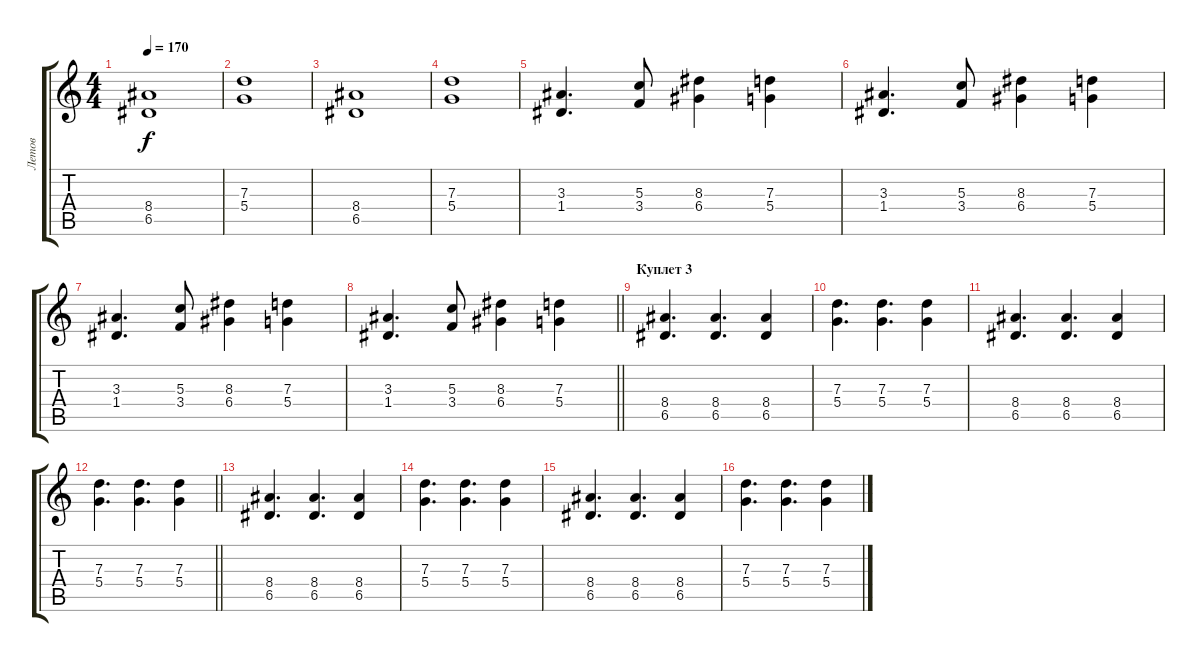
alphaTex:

\track ("Летов" "Летов") {instrument distortionguitar}
\staff {score tabs}
\tuning (E4 B3 G3 D3 A2 E2) {hide}
\ts (4 4)
\tempo 170
\clef g2
\ks c
(8.4 6.5).1{dy f} |
(7.3 5.4).1 |
(8.4 6.5).1 |
(7.3 5.4).1 |
(3.3 1.4).4{d} (5.3 3.4).8 (8.3 6.4).4 (7.3 5.4).4 |
(3.3 1.4).4{d} (5.3 3.4).8 (8.3 6.4).4 (7.3 5.4).4 |
(3.3 1.4).4{d} (5.3 3.4).8 (8.3 6.4).4 (7.3 5.4).4 |
\barLineRight lightlight
(3.3 1.4).4{d} (5.3 3.4).8 (8.3 6.4).4 (7.3 5.4).4 |
\section ("" "Куплет 3")
(8.4 6.5).4{d} (8.4 6.5).4{d} (8.4 6.5).4 |
(7.3 5.4).4{d} (7.3 5.4).4{d} (7.3 5.4).4 |
(8.4 6.5).4{d} (8.4 6.5).4{d} (8.4 6.5).4 |
\barLineRight lightlight
(7.3 5.4).4{d} (7.3 5.4).4{d} (7.3 5.4).4 |
(8.4 6.5).4{d} (8.4 6.5).4{d} (8.4 6.5).4 |
(7.3 5.4).4{d} (7.3 5.4).4{d} (7.3 5.4).4 |
(8.4 6.5).4{d} (8.4 6.5).4{d} (8.4 6.5).4 |
(7.3 5.4).4{d} (7.3 5.4).4{d} (7.3 5.4).4
